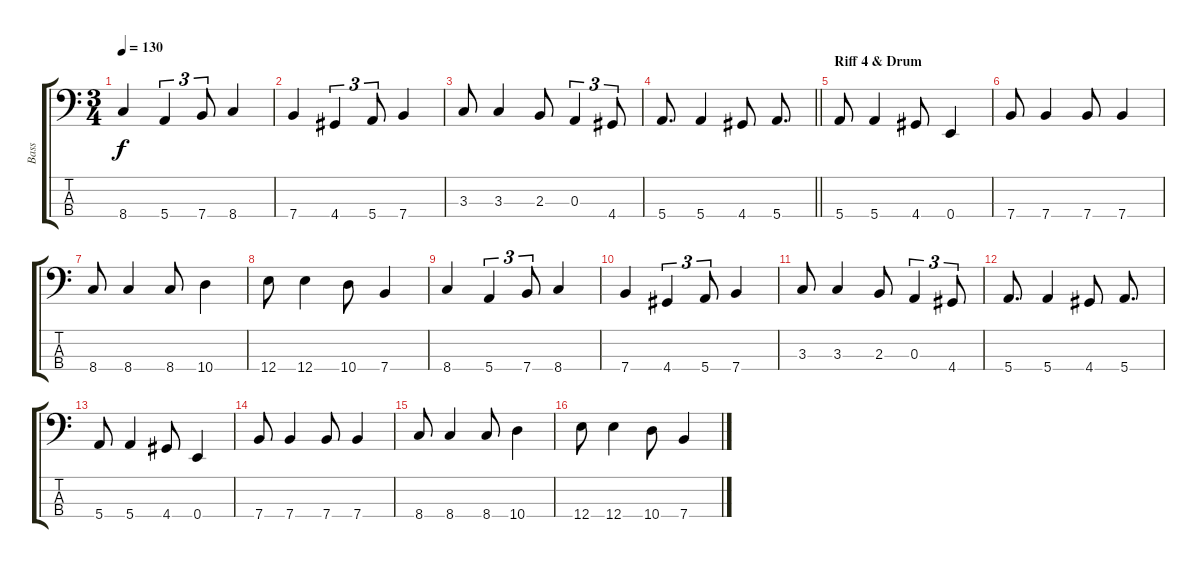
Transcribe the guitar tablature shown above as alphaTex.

\track ("Bass" "Bass") {instrument electricbasspick}
\staff {score tabs}
\tuning (G2 D2 A1 E1) {hide}
\ts (3 4)
\tempo 130
\clef f4
\ks c
8.4.4{dy f} 5.4.4{tu (3 2)} 7.4.8{tu (3 2)} 8.4.4 |
7.4.4 4.4.4{tu (3 2)} 5.4.8{tu (3 2)} 7.4.4 |
3.3.8 3.3.4 2.3.8 0.3.4{tu (3 2)} 4.4.8{tu (3 2)} |
\barLineRight lightlight
5.4.8{d} 5.4.4 4.4.8 5.4.8{d} |
\section ("" "Riff 4 & Drum")
5.4.8 5.4.4 4.4.8 0.4.4 |
7.4.8 7.4.4 7.4.8 7.4.4 |
8.4.8 8.4.4 8.4.8 10.4.4 |
12.4.8 12.4.4 10.4.8 7.4.4 |
8.4.4 5.4.4{tu (3 2)} 7.4.8{tu (3 2)} 8.4.4 |
7.4.4 4.4.4{tu (3 2)} 5.4.8{tu (3 2)} 7.4.4 |
3.3.8 3.3.4 2.3.8 0.3.4{tu (3 2)} 4.4.8{tu (3 2)} |
5.4.8{d} 5.4.4 4.4.8 5.4.8{d} |
5.4.8 5.4.4 4.4.8 0.4.4 |
7.4.8 7.4.4 7.4.8 7.4.4 |
8.4.8 8.4.4 8.4.8 10.4.4 |
12.4.8 12.4.4 10.4.8 7.4.4
